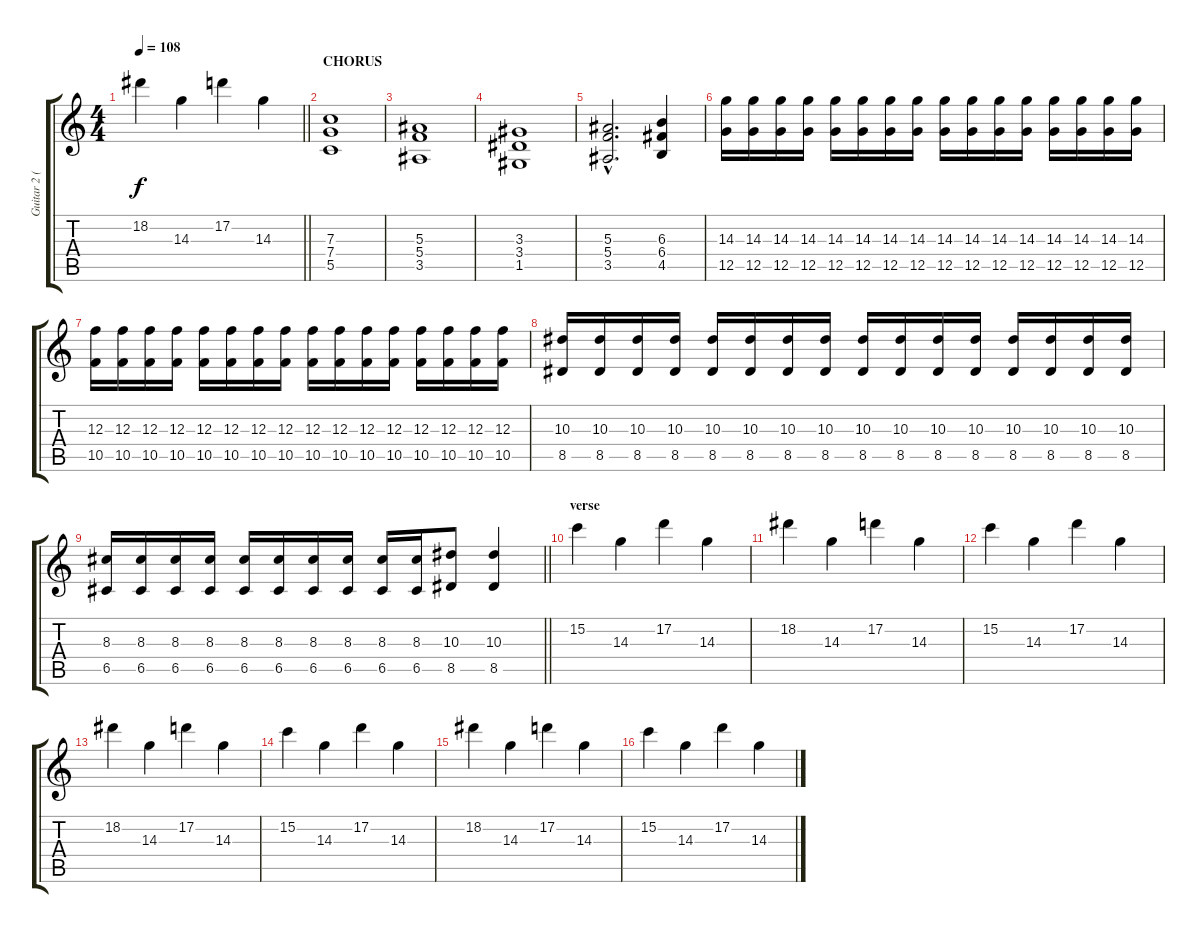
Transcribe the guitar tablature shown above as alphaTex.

\track ("Guitar 2 (Tripp)" "Guitar 2 (") {instrument overdrivenguitar}
\staff {score tabs}
\tuning (D4 A3 F3 C3 G2 C2) {hide}
\ts (4 4)
\tempo 108
\clef g2
\barLineRight lightlight
\ks c
18.2.4{dy f} 14.3.4 17.2.4 14.3.4 |
\section ("" "CHORUS")
(7.3 7.4 5.5).1 |
(5.3 5.4 3.5).1 |
(3.3 3.4 1.5).1 |
(5.3{hac} 5.4{hac} 3.5{hac}).2{d} (6.3 6.4 4.5).4 |
(14.3 12.5).16 (14.3 12.5).16 (14.3 12.5).16 (14.3 12.5).16 (14.3 12.5).16 (14.3 12.5).16 (14.3 12.5).16 (14.3 12.5).16 (14.3 12.5).16 (14.3 12.5).16 (14.3 12.5).16 (14.3 12.5).16 (14.3 12.5).16 (14.3 12.5).16 (14.3 12.5).16 (14.3 12.5).16 |
(12.3 10.5).16 (12.3 10.5).16 (12.3 10.5).16 (12.3 10.5).16 (12.3 10.5).16 (12.3 10.5).16 (12.3 10.5).16 (12.3 10.5).16 (12.3 10.5).16 (12.3 10.5).16 (12.3 10.5).16 (12.3 10.5).16 (12.3 10.5).16 (12.3 10.5).16 (12.3 10.5).16 (12.3 10.5).16 |
(10.3 8.5).16 (10.3 8.5).16 (10.3 8.5).16 (10.3 8.5).16 (10.3 8.5).16 (10.3 8.5).16 (10.3 8.5).16 (10.3 8.5).16 (10.3 8.5).16 (10.3 8.5).16 (10.3 8.5).16 (10.3 8.5).16 (10.3 8.5).16 (10.3 8.5).16 (10.3 8.5).16 (10.3 8.5).16 |
\barLineRight lightlight
(8.3 6.5).16 (8.3 6.5).16 (8.3 6.5).16 (8.3 6.5).16 (8.3 6.5).16 (8.3 6.5).16 (8.3 6.5).16 (8.3 6.5).16 (8.3 6.5).16 (8.3 6.5).16 (10.3 8.5).8 (10.3 8.5).4 |
\section ("" "verse")
15.2.4 14.3.4 17.2.4 14.3.4 |
18.2.4 14.3.4 17.2.4 14.3.4 |
15.2.4 14.3.4 17.2.4 14.3.4 |
18.2.4 14.3.4 17.2.4 14.3.4 |
15.2.4 14.3.4 17.2.4 14.3.4 |
18.2.4 14.3.4 17.2.4 14.3.4 |
15.2.4 14.3.4 17.2.4 14.3.4
